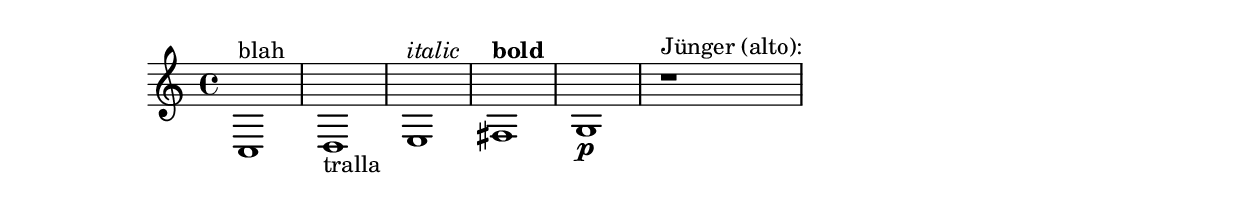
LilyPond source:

\version "2.18.2"
\book {
  \header {
  }

  \bookpart {
    <<
    \new Staff = Staff \with { }
    \context Staff = Staff {
      \relative c {
        c1^\markup { blah } d_\markup { tralla }
        e^\markup { \italic { italic } }
        fis^\markup { \bold { bold } }
        g\p r^\markup { Jünger (alto): }
      }
    }
    >>
  }
}
